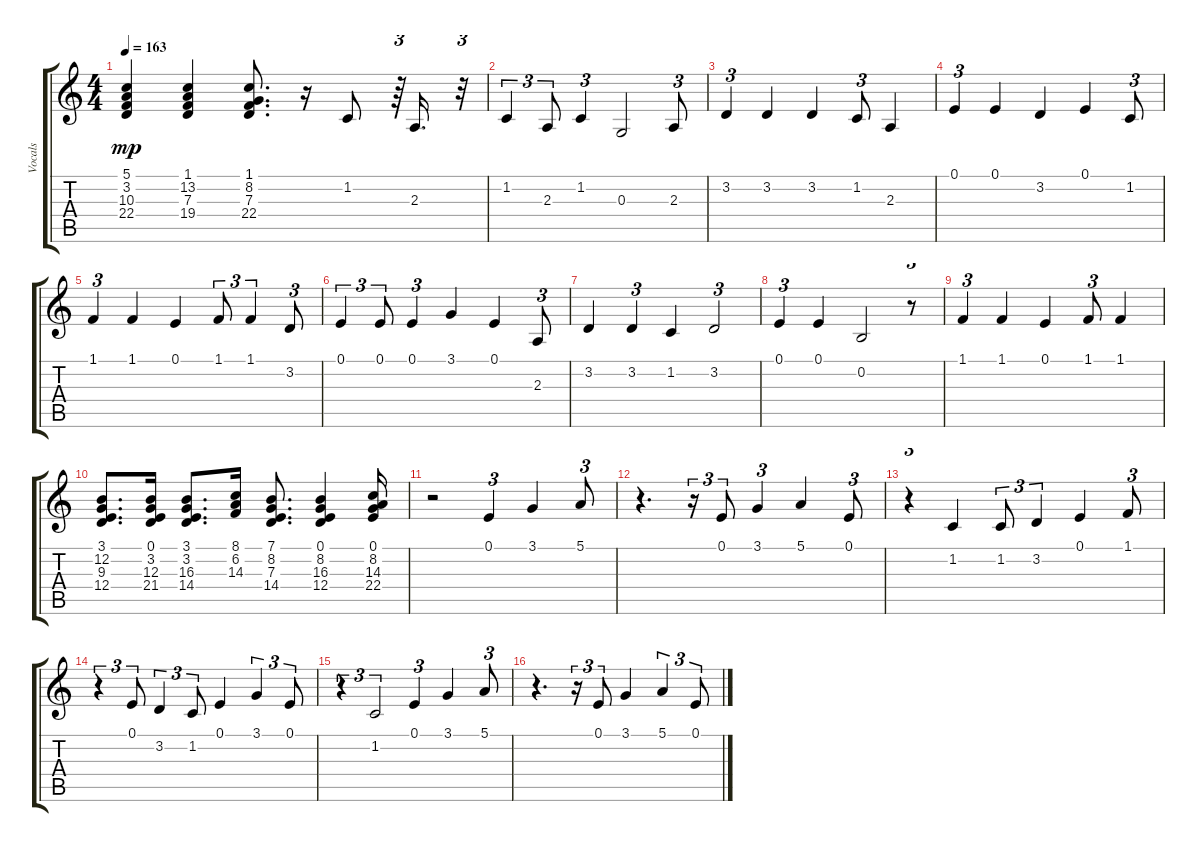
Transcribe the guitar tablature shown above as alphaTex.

\track ("Vocals" "Vocals") {instrument electricgrandpiano}
\staff {score tabs}
\tuning (E4 B3 G3 D3 A2 E2) {hide}
\ts (4 4)
\tempo 163
\clef g2
\ks c
(5.1 3.2 10.3 22.4).4{dy mp} (1.1 13.2 7.3 19.4).4 (1.1 8.2 7.3 22.4).8{d} r.16 1.2.8 r.64{tu (3 2)} 2.3.16{d} r.32{tu (3 2)} |
1.2.4{tu (3 2)} 2.3.8{tu (3 2)} 1.2.4{tu (3 2)} 0.3.2 2.3.8{tu (3 2)} |
3.2.4{tu (3 2)} 3.2.4 3.2.4 1.2.8{tu (3 2)} 2.3.4 |
0.1.4{tu (3 2)} 0.1.4 3.2.4 0.1.4 1.2.8{tu (3 2)} |
1.1.4{tu (3 2)} 1.1.4 0.1.4 1.1.8{tu (3 2)} 1.1.4{tu (3 2)} 3.2.8{tu (3 2)} |
0.1.4{tu (3 2)} 0.1.8{tu (3 2)} 0.1.4{tu (3 2)} 3.1.4 0.1.4 2.3.8{tu (3 2)} |
3.2.4 3.2.4{tu (3 2)} 1.2.4 3.2.2{tu (3 2)} |
0.1.4{tu (3 2)} 0.1.4 0.2.2 r.8{tu (3 2)} |
1.1.4{tu (3 2)} 1.1.4 0.1.4 1.1.8{tu (3 2)} 1.1.4 |
(3.1 12.2 9.3 12.4).8{d} (0.1 3.2 12.3 21.4).16 (3.1 3.2 16.3 14.4).8{d} (8.1 6.2 14.3).16 (7.1 8.2 7.3 14.4).8{d} (0.1 8.2 16.3 12.4).4 (0.1 8.2 14.3 22.4).16 |
r.2 0.1.4{tu (3 2)} 3.1.4 5.1.8{tu (3 2)} |
r.4{d} r.16{tu (3 2)} 0.1.8{tu (3 2)} 3.1.4{tu (3 2)} 5.1.4 0.1.8{tu (3 2)} |
r.4{tu (3 2)} 1.2.4 1.2.8{tu (3 2)} 3.2.4{tu (3 2)} 0.1.4 1.1.8{tu (3 2)} |
r.4{tu (3 2)} 0.1.8{tu (3 2)} 3.2.4{tu (3 2)} 1.2.8{tu (3 2)} 0.1.4 3.1.4{tu (3 2)} 0.1.8{tu (3 2)} |
r.4{tu (3 2)} 1.2.2{tu (3 2)} 0.1.4{tu (3 2)} 3.1.4 5.1.8{tu (3 2)} |
r.4{d} r.16{tu (3 2)} 0.1.8{tu (3 2)} 3.1.4 5.1.4{tu (3 2)} 0.1.8{tu (3 2)}
